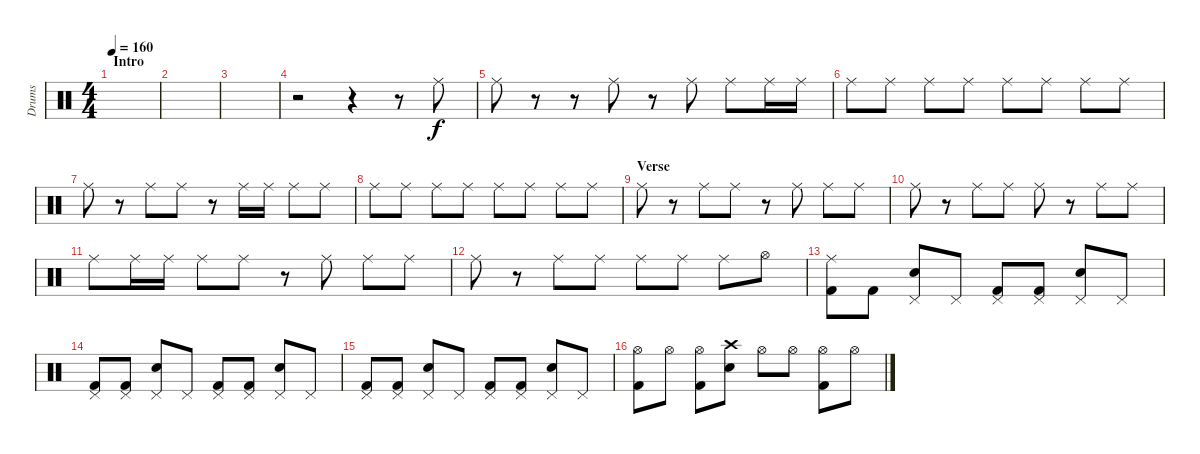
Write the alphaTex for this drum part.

\track ("Drums" "Drums") {instrument percussion}
\staff {score}
\articulation defaults
\ts (4 4)
\section ("" "Intro")
\tempo 160
\clef neutral
\ks c
|
|
|
r.2 r.4 r.8 "Ride (middle)".8 |
"Ride (middle)".8 r.8 r.8 "Ride (middle)".8 r.8 "Ride (middle)".8 "Ride (middle)".8 "Ride (middle)".16 "Ride (middle)".16 |
"Ride (middle)".8 "Ride (middle)".8 "Ride (middle)".8 "Ride (middle)".8 "Ride (middle)".8 "Ride (middle)".8 "Ride (middle)".8 "Ride (middle)".8 |
"Ride (middle)".8 r.8 "Ride (middle)".8 "Ride (middle)".8 r.8 "Ride (middle)".16 "Ride (middle)".16 "Ride (middle)".8 "Ride (middle)".8 |
"Ride (middle)".8 "Ride (middle)".8 "Ride (middle)".8 "Ride (middle)".8 "Ride (middle)".8 "Ride (middle)".8 "Ride (middle)".8 "Ride (middle)".8 |
\section ("" "Verse")
"Ride (middle)".8 r.8 "Ride (middle)".8 "Ride (middle)".8 r.8 "Ride (middle)".8 "Ride (middle)".8 "Ride (middle)".8 |
"Ride (middle)".8 r.8 "Ride (middle)".8 "Ride (middle)".8 "Ride (middle)".8 r.8 "Ride (middle)".8 "Ride (middle)".8 |
"Ride (middle)".8 "Ride (middle)".16 "Ride (middle)".16 "Ride (middle)".8 "Ride (middle)".8 r.8 "Ride (middle)".8 "Ride (middle)".8 "Ride (middle)".8 |
"Ride (middle)".8 r.8 "Ride (middle)".8 "Ride (middle)".8 "Ride (middle)".8 "Ride (middle)".8 "Ride (middle)".8 "Hi-Hat (open)".8 |
("Ride (middle)" "Kick (hit) 2").8 "Kick (hit) 2".8 ("Pedal Hi-Hat (hit)" "Snare (hit) 2").8 "Pedal Hi-Hat (hit)".8 ("Pedal Hi-Hat (hit)" "Kick (hit) 2").8 ("Pedal Hi-Hat (hit)" "Kick (hit) 2").8 ("Pedal Hi-Hat (hit)" "Snare (hit) 2").8 "Pedal Hi-Hat (hit)".8 |
("Pedal Hi-Hat (hit)" "Kick (hit) 2").8 ("Pedal Hi-Hat (hit)" "Kick (hit) 2").8 ("Pedal Hi-Hat (hit)" "Snare (hit) 2").8 "Pedal Hi-Hat (hit)".8 ("Pedal Hi-Hat (hit)" "Kick (hit) 2").8 ("Pedal Hi-Hat (hit)" "Kick (hit) 2").8 ("Pedal Hi-Hat (hit)" "Snare (hit) 2").8 "Pedal Hi-Hat (hit)".8 |
("Pedal Hi-Hat (hit)" "Kick (hit) 2").8 ("Pedal Hi-Hat (hit)" "Kick (hit) 2").8 ("Pedal Hi-Hat (hit)" "Snare (hit) 2").8 "Pedal Hi-Hat (hit)".8 ("Pedal Hi-Hat (hit)" "Kick (hit) 2").8 ("Pedal Hi-Hat (hit)" "Kick (hit) 2").8 ("Pedal Hi-Hat (hit)" "Snare (hit) 2").8 "Pedal Hi-Hat (hit)".8 |
("Hi-Hat (open)" "Kick (hit) 2").8 "Hi-Hat (open)".8 ("Hi-Hat (open)" "Kick (hit) 2").8 ("Crash high (hit)" "Snare (hit) 2").8 "Hi-Hat (open)".8 "Hi-Hat (open)".8 ("Hi-Hat (open)" "Kick (hit) 2").8 "Hi-Hat (open)".8
